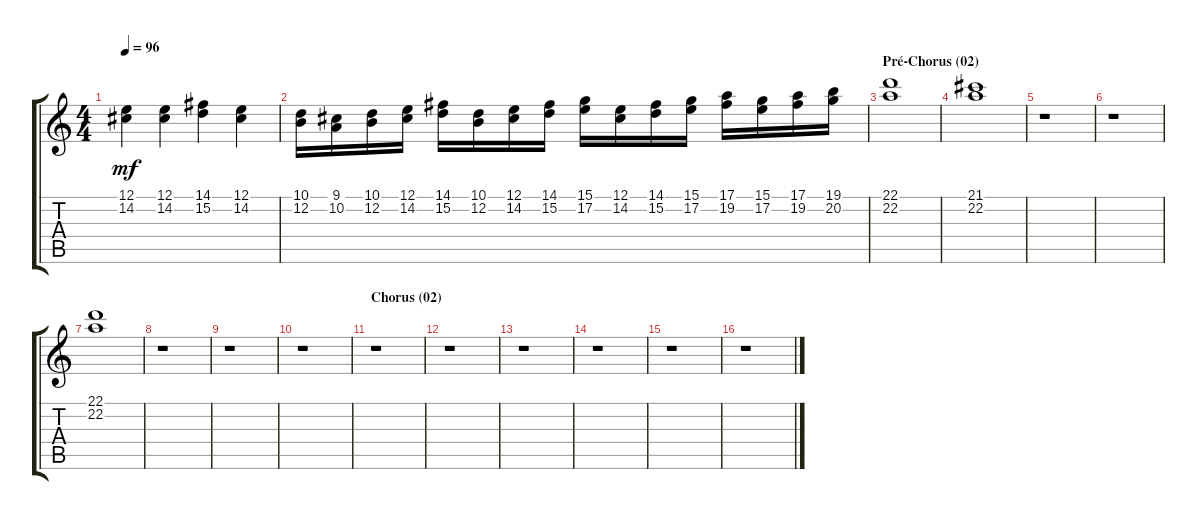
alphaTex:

\track "" {instrument violin}
\staff {score tabs}
\tuning (E4 B3 G3 D3 A2 E2) {hide}
\ts (4 4)
\tempo 96
\clef g2
\ks c
(12.1 14.2).4{dy mf} (12.1 14.2).4 (14.1 15.2).4 (12.1 14.2).4 |
(10.1 12.2).16 (9.1 10.2).16 (10.1 12.2).16 (12.1 14.2).16 (14.1 15.2).16 (10.1 12.2).16 (12.1 14.2).16 (14.1 15.2).16 (15.1 17.2).16 (12.1 14.2).16 (14.1 15.2).16 (15.1 17.2).16 (17.1 19.2).16 (15.1 17.2).16 (17.1 19.2).16 (19.1 20.2).16 |
\section ("" "Pré-Chorus (02)")
(22.1 22.2).1 |
(21.1 22.2).1 |
r.1 |
r.1 |
(22.1 22.2).1 |
r.1 |
r.1 |
r.1 |
\section ("" "Chorus (02)")
r.1 |
r.1 |
r.1 |
r.1 |
r.1 |
r.1
